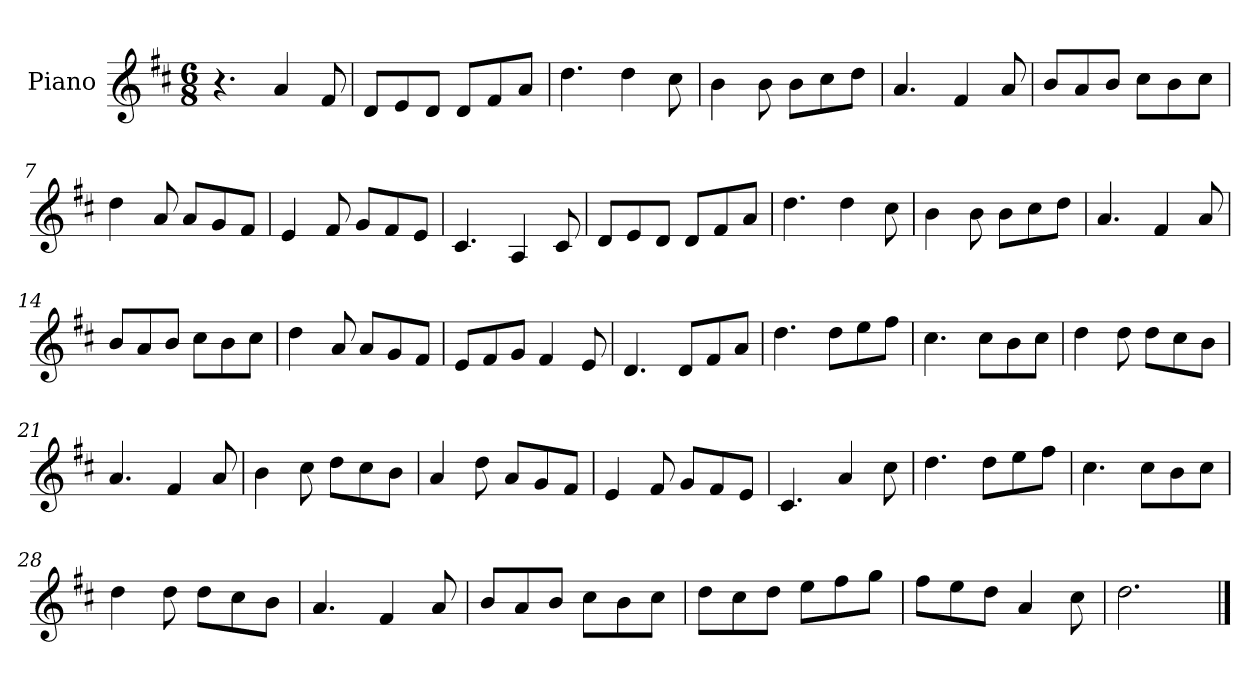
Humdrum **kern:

**kern
*part1
*staff1
*I"Piano
*I'Pno
*clefG2
*k[f#c#]
*M6/8
=1
4.r
4a/
8f#/
=2
8d/L
8e/
8d/J
8d/L
8f#/
8a/J
=3
4.dd\
4dd\
8cc#\
=4
4b\
8b\
8b\L
8cc#\
8dd\J
=5
4.a/
4f#/
8a/
=6
8b/L
8a/
8b/J
8cc#\L
8b\
8cc#\J
=7
4dd\
8a/
8a/L
8g/
8f#/J
=8
4e/
8f#/
8g/L
8f#/
8e/J
=9
4.c#/
4A/
8c#/
=10
8d/L
8e/
8d/J
8d/L
8f#/
8a/J
=11
4.dd\
4dd\
8cc#\
=12
4b\
8b\
8b\L
8cc#\
8dd\J
=13
4.a/
4f#/
8a/
=14
8b/L
8a/
8b/J
8cc#\L
8b\
8cc#\J
=15
4dd\
8a/
8a/L
8g/
8f#/J
=16
8e/L
8f#/
8g/J
4f#/
8e/
=17
4.d/
8d/L
8f#/
8a/J
=18
4.dd\
8dd\L
8ee\
8ff#\J
=19
4.cc#\
8cc#\L
8b\
8cc#\J
=20
4dd\
8dd\
8dd\L
8cc#\
8b\J
=21
4.a/
4f#/
8a/
=22
4b\
8cc#\
8dd\L
8cc#\
8b\J
=23
4a/
8dd\
8a/L
8g/
8f#/J
=24
4e/
8f#/
8g/L
8f#/
8e/J
=25
4.c#/
4a/
8cc#\
=26
4.dd\
8dd\L
8ee\
8ff#\J
=27
4.cc#\
8cc#\L
8b\
8cc#\J
=28
4dd\
8dd\
8dd\L
8cc#\
8b\J
=29
4.a/
4f#/
8a/
=30
8b/L
8a/
8b/J
8cc#\L
8b\
8cc#\J
=31
8dd\L
8cc#\
8dd\J
8ee\L
8ff#\
8gg\J
=32
8ff#\L
8ee\
8dd\J
4a/
8cc#\
=33
2.dd\
==
*-
